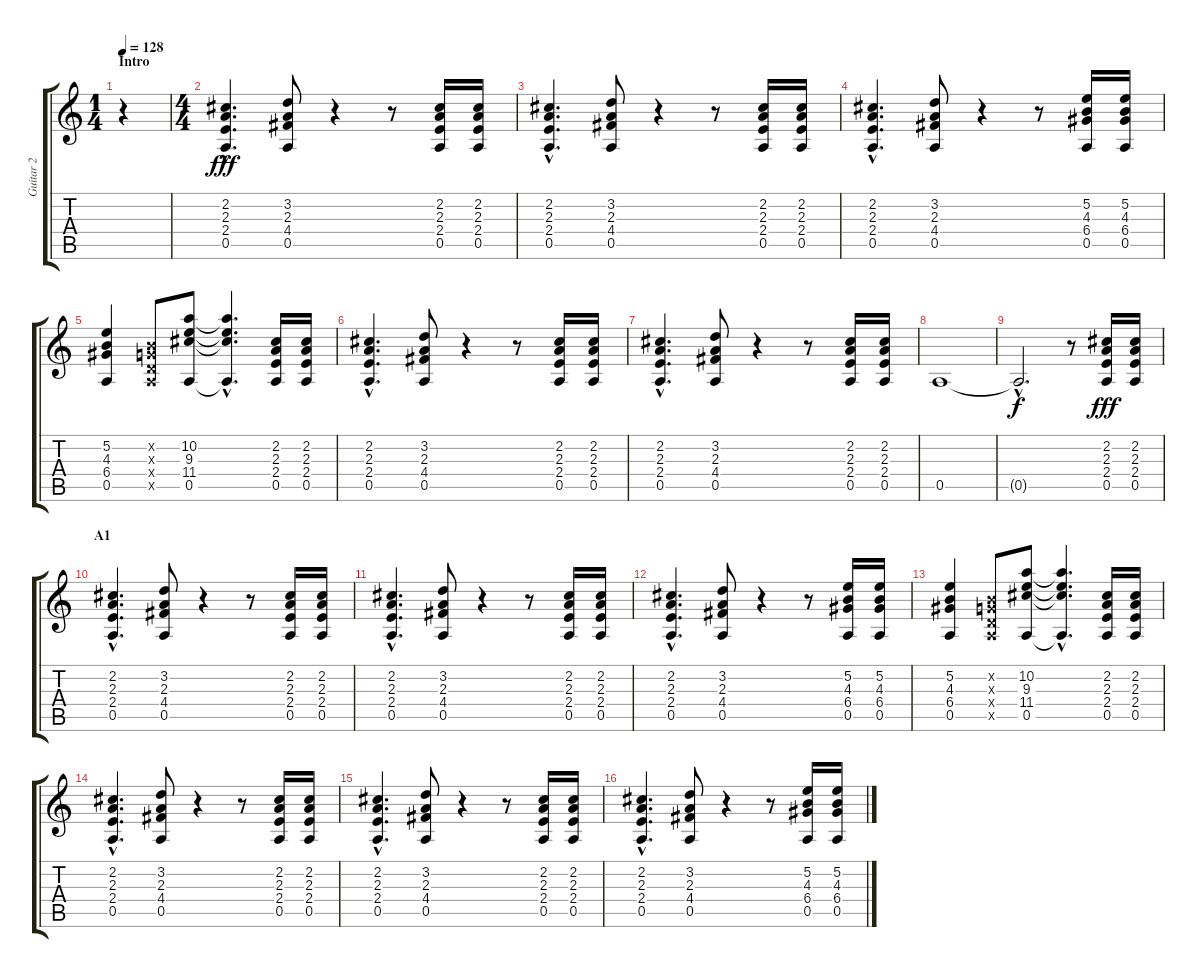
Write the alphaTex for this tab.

\track ("Guitar 2" "Guitar 2") {instrument overdrivenguitar}
\staff {score tabs}
\tuning (E4 B3 G3 D3 A2 E2) {hide}
\ts (1 4)
\section ("" "Intro")
\tempo 128
\clef g2
\ks c
r.4{dy fff instrument overdrivenguitar} |
\ts (4 4)
(2.2{hac} 2.3{hac} 2.4{hac} 0.5{hac}).4{d} (3.2 2.3 4.4 0.5).8 r.4 r.8 (2.2 2.3 2.4 0.5).16 (2.2 2.3 2.4 0.5).16 |
(2.2{hac} 2.3{hac} 2.4{hac} 0.5{hac}).4{d} (3.2 2.3 4.4 0.5).8 r.4 r.8 (2.2 2.3 2.4 0.5).16 (2.2 2.3 2.4 0.5).16 |
(2.2{hac} 2.3{hac} 2.4{hac} 0.5{hac}).4{d} (3.2 2.3 4.4 0.5).8 r.4 r.8 (5.2 4.3 6.4 0.5).16 (5.2 4.3 6.4 0.5).16 |
(5.2 4.3 6.4 0.5).4 (0.2{x} 0.3{x} 0.4{x} 0.5{x}).8 (10.2 9.3 11.4 0.5).8 (10.2{hac t} 9.3{hac t} 11.4{hac t} 0.5{hac t}).4{d} (2.2 2.3 2.4 0.5).16 (2.2 2.3 2.4 0.5).16 |
(2.2{hac} 2.3{hac} 2.4{hac} 0.5{hac}).4{d} (3.2 2.3 4.4 0.5).8 r.4 r.8 (2.2 2.3 2.4 0.5).16 (2.2 2.3 2.4 0.5).16 |
(2.2{hac} 2.3{hac} 2.4{hac} 0.5{hac}).4{d} (3.2 2.3 4.4 0.5).8 r.4 r.8 (2.2 2.3 2.4 0.5).16 (2.2 2.3 2.4 0.5).16 |
0.5.1 |
0.5{hac t}.2{d dy f} r.8 (2.2 2.3 2.4 0.5).16{dy fff} (2.2 2.3 2.4 0.5).16 |
\section ("" "A1")
(2.2{hac} 2.3{hac} 2.4{hac} 0.5{hac}).4{d} (3.2 2.3 4.4 0.5).8 r.4 r.8 (2.2 2.3 2.4 0.5).16 (2.2 2.3 2.4 0.5).16 |
(2.2{hac} 2.3{hac} 2.4{hac} 0.5{hac}).4{d} (3.2 2.3 4.4 0.5).8 r.4 r.8 (2.2 2.3 2.4 0.5).16 (2.2 2.3 2.4 0.5).16 |
(2.2{hac} 2.3{hac} 2.4{hac} 0.5{hac}).4{d} (3.2 2.3 4.4 0.5).8 r.4 r.8 (5.2 4.3 6.4 0.5).16 (5.2 4.3 6.4 0.5).16 |
(5.2 4.3 6.4 0.5).4 (0.2{x} 0.3{x} 0.4{x} 0.5{x}).8 (10.2 9.3 11.4 0.5).8 (10.2{hac t} 9.3{hac t} 11.4{hac t} 0.5{hac t}).4{d} (2.2 2.3 2.4 0.5).16 (2.2 2.3 2.4 0.5).16 |
(2.2{hac} 2.3{hac} 2.4{hac} 0.5{hac}).4{d} (3.2 2.3 4.4 0.5).8 r.4 r.8 (2.2 2.3 2.4 0.5).16 (2.2 2.3 2.4 0.5).16 |
(2.2{hac} 2.3{hac} 2.4{hac} 0.5{hac}).4{d} (3.2 2.3 4.4 0.5).8 r.4 r.8 (2.2 2.3 2.4 0.5).16 (2.2 2.3 2.4 0.5).16 |
(2.2{hac} 2.3{hac} 2.4{hac} 0.5{hac}).4{d} (3.2 2.3 4.4 0.5).8 r.4 r.8 (5.2 4.3 6.4 0.5).16 (5.2 4.3 6.4 0.5).16
